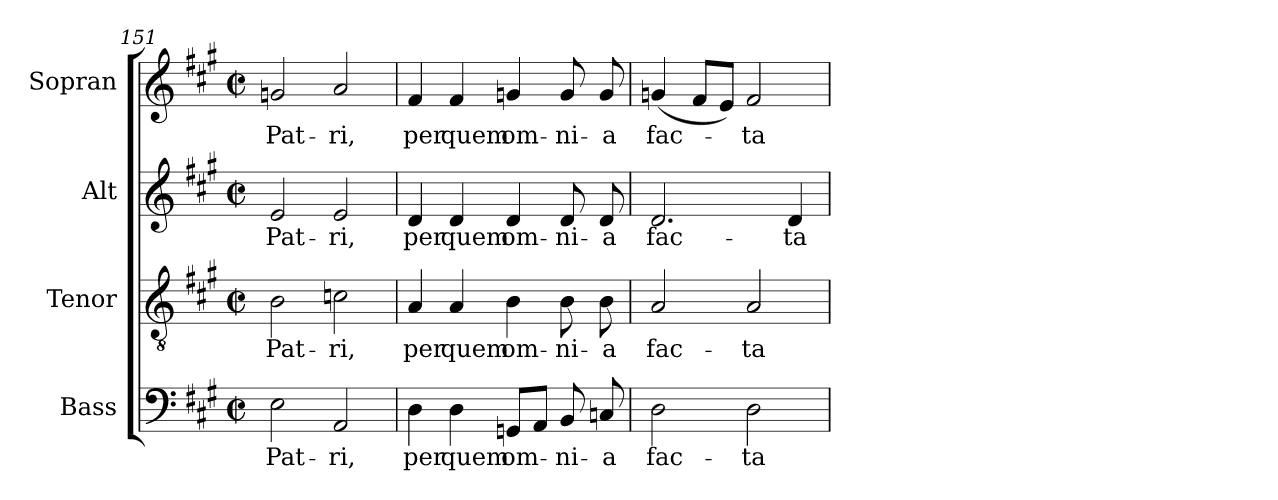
**kern	**text	**kern	**text	**kern	**text	**kern	**text
*part4	*part4	*part3	*part3	*part2	*part2	*part1	*part1
*staff4	*staff4	*staff3	*staff3	*staff2	*staff2	*staff1	*staff1
*I"Bass	*	*I"Tenor	*	*I"Alt	*	*I"Sopran	*
*I'B.	*	*I'T.	*	*I'A.	*	*I'S.	*
*clefF4	*	*clefGv2	*	*clefG2	*	*clefG2	*
*k[f#c#g#]	*	*k[f#c#g#]	*	*k[f#c#g#]	*	*k[f#c#g#]	*
*A:	*	*A:	*	*A:	*	*A:	*
*M2/2	*	*M2/2	*	*M2/2	*	*M2/2	*
*met(c|)	*	*met(c|)	*	*met(c|)	*	*met(c|)	*
=151	=151	=151	=151	=151	=151	=151	=151
!	!LO:LY:b	!	!LO:LY:b	!	!LO:LY:b	!	!LO:LY:b
2E\	Pat-	2B\	Pat-	2e/	Pat-	2gn/	Pat-
!	!LO:LY:b	!	!LO:LY:b	!	!LO:LY:b	!	!LO:LY:b
2AA/	-ri,	2cn\	-ri,	2e/	-ri,	2a/	-ri,
!!LO:PB:g=z
=152	=152	=152	=152	=152	=152	=152	=152
!	!LO:LY:b	!	!LO:LY:b	!	!LO:LY:b	!	!LO:LY:b
4D\	per	4A/	per	4d/	per	4f#/	per
!	!LO:LY:b	!	!LO:LY:b	!	!LO:LY:b	!	!LO:LY:b
4D\	quem	4A/	quem	4d/	quem	4f#/	quem
!	!LO:LY:b	!	!LO:LY:b	!	!LO:LY:b	!	!LO:LY:b
8GGn/L	om-	4B\	om-	4d/	om-	4gn/	om-
8AA/J	.	.	.	.	.	.	.
!	!LO:LY:b	!	!LO:LY:b	!	!LO:LY:b	!	!LO:LY:b
8BB/	-ni-	8B\	-ni-	8d/	-ni-	8g/	-ni-
!	!LO:LY:b	!	!LO:LY:b	!	!LO:LY:b	!	!LO:LY:b
8Cn/	-a	8B\	-a	8d/	-a	8g/	-a
=153	=153	=153	=153	=153	=153	=153	=153
!	!LO:LY:b	!	!LO:LY:b	!	!LO:LY:b	!	!LO:LY:b
2D\	fac-	2A/	fac-	2.d/	fac-	(<4gn/	fac-
.	.	.	.	.	.	8f#/L	.
.	.	.	.	.	.	8e/J)	.
!	!LO:LY:b	!	!LO:LY:b	!	!	!	!LO:LY:b
2D\	-ta	2A/	-ta	.	.	2f#/	-ta
!	!	!	!	!	!LO:LY:b	!	!
.	.	.	.	4d/	-ta	.	.
=	=	=	=	=	=	=	=
*-	*-	*-	*-	*-	*-	*-	*-
